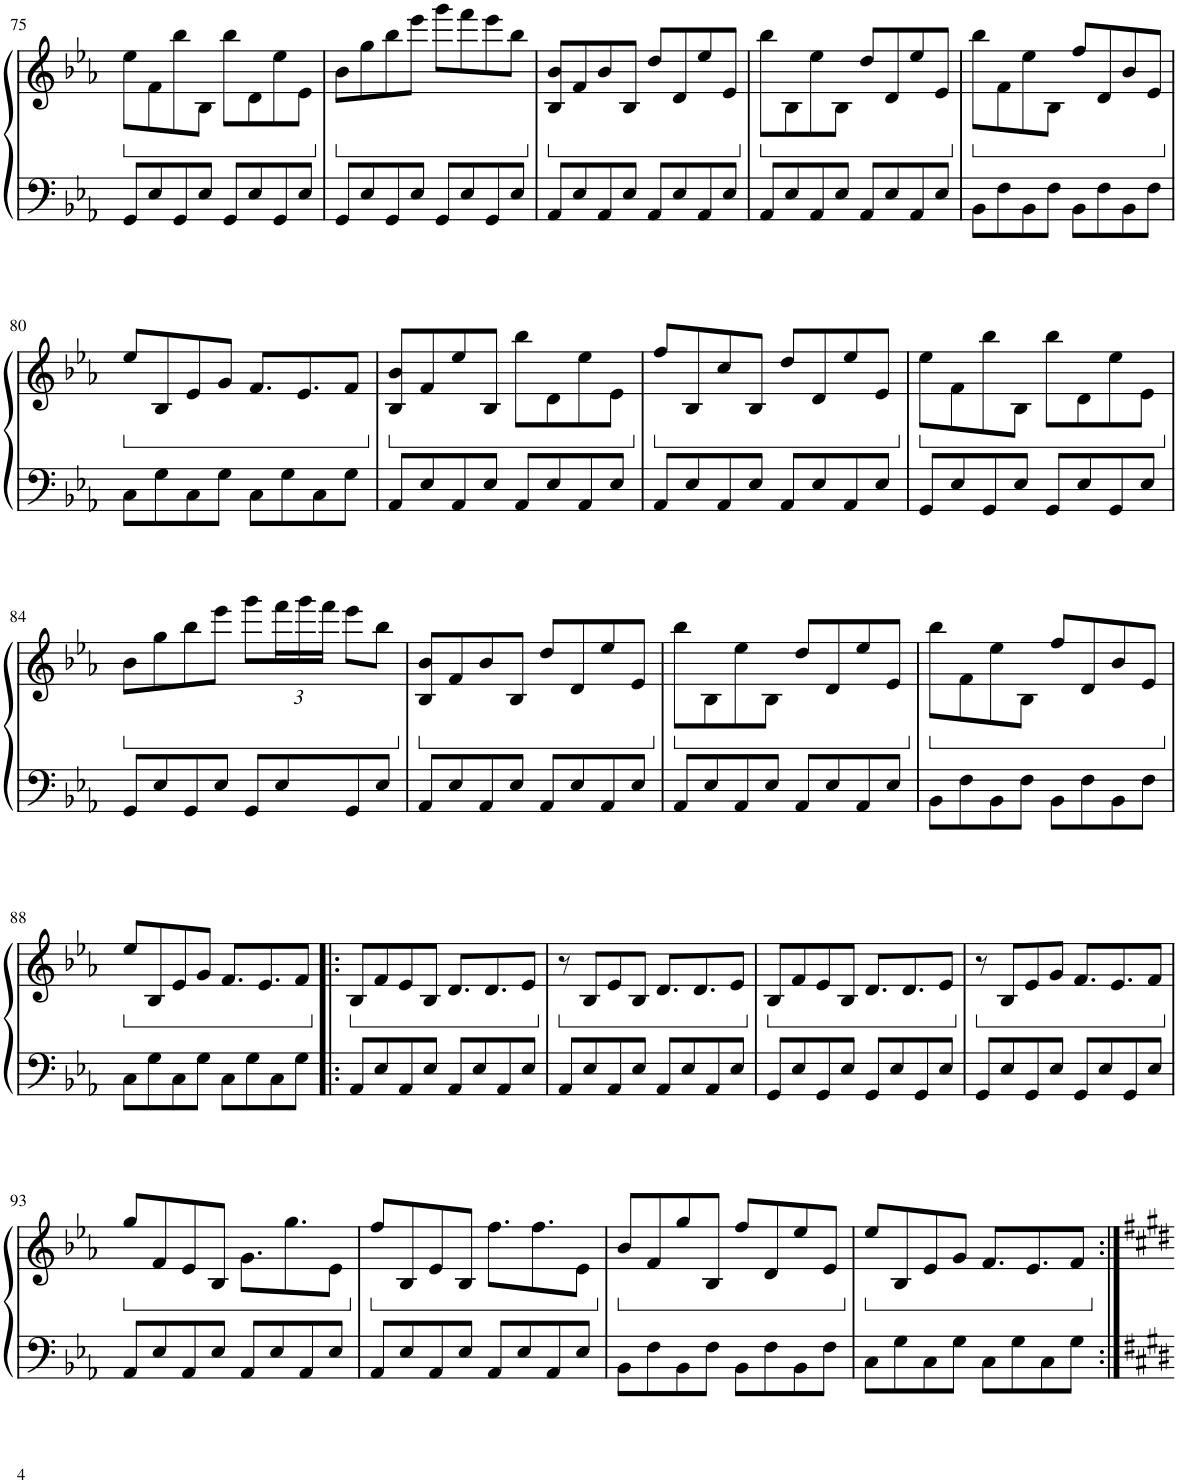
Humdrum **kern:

**kern	**kern
*part1	*part1
*staff2	*staff1
*I"Piano	*
*I'Pno.	*
!!LO:PB:g=z
*clefF4	*clefG2
*k[b-e-a-]	*k[b-e-a-]
*M4/4	*M4/4
*	*ped
=75	=75
8GG/L	8ee-\L
8E-/	8f\
8GG/	8bb-\
8E-/J	8B-\J
8GG/L	8bb-\L
8E-/	8d\
8GG/	8ee-\
8E-/J	8e-\J
=76	=76
*	*Xped
*	*ped
8GG/L	8b-\L
8E-/	8gg\
8GG/	8bb-\
8E-/J	8eee-\J
8GG/L	8ggg\L
8E-/	8fff\
8GG/	8eee-\
8E-/J	8bb-\J
=77	=77
*	*Xped
*	*ped
8AA-/L	8B-/ 8b-/L
8E-/	8f/
8AA-/	8b-/
8E-/J	8B-/J
8AA-/L	8dd/L
8E-/	8d/
8AA-/	8ee-/
8E-/J	8e-/J
=78	=78
*	*Xped
*	*ped
8AA-/L	8bb-\L
8E-/	8B-\
8AA-/	8ee-\
8E-/J	8B-\J
8AA-/L	8dd/L
8E-/	8d/
8AA-/	8ee-/
8E-/J	8e-/J
=79	=79
*	*Xped
*	*ped
8BB-\L	8bb-\L
8F\	8f\
8BB-\	8ee-\
8F\J	8B-\J
8BB-\L	8ff/L
8F\	8d/
8BB-\	8b-/
8F\J	8e-/J
!!LO:LB:g=z
=80	=80
*	*Xped
*	*ped
8C\L	8ee-/L
8G\	8B-/
8C\	8e-/
8G\J	8g/J
8C\L	8.f/L
8G\	.
.	8.e-/
8C\	.
8G\J	8f/J
=81	=81
*	*Xped
*	*ped
8AA-/L	8B-/ 8b-/L
8E-/	8f/
8AA-/	8ee-/
8E-/J	8B-/J
8AA-/L	8bb-\L
8E-/	8d\
8AA-/	8ee-\
8E-/J	8e-\J
=82	=82
*	*Xped
*	*ped
8AA-/L	8ff/L
8E-/	8B-/
8AA-/	8cc/
8E-/J	8B-/J
8AA-/L	8dd/L
8E-/	8d/
8AA-/	8ee-/
8E-/J	8e-/J
=83	=83
*	*Xped
*	*ped
8GG/L	8ee-\L
8E-/	8f\
8GG/	8bb-\
8E-/J	8B-\J
8GG/L	8bb-\L
8E-/	8d\
8GG/	8ee-\
8E-/J	8e-\J
!!LO:LB:g=z
=84	=84
*	*Xped
*	*ped
8GG/L	8b-\L
8E-/	8gg\
8GG/	8bb-\
8E-/J	8eee-\J
8GG/L	8ggg\L
*	*Xbrackettup
8E-/	24fff\L
.	24ggg\
.	24fff\JJ
8GG/	8eee-\L
8E-/J	8bb-\J
=85	=85
*	*Xped
*	*ped
8AA-/L	8B-/ 8b-/L
8E-/	8f/
8AA-/	8b-/
8E-/J	8B-/J
8AA-/L	8dd/L
8E-/	8d/
8AA-/	8ee-/
8E-/J	8e-/J
=86	=86
*	*Xped
*	*ped
8AA-/L	8bb-\L
8E-/	8B-\
8AA-/	8ee-\
8E-/J	8B-\J
8AA-/L	8dd/L
8E-/	8d/
8AA-/	8ee-/
8E-/J	8e-/J
=87	=87
*	*Xped
*	*ped
8BB-\L	8bb-\L
8F\	8f\
8BB-\	8ee-\
8F\J	8B-\J
8BB-\L	8ff/L
8F\	8d/
8BB-\	8b-/
8F\J	8e-/J
!!LO:LB:g=z
=88	=88
*	*Xped
*	*ped
8C\L	8ee-/L
8G\	8B-/
8C\	8e-/
8G\J	8g/J
8C\L	8.f/L
8G\	.
.	8.e-/
8C\	.
8G\J	8f/J
=89!|:	=89!|:
*	*Xped
*	*ped
8AA-/L	8B-/L
8E-/	8f/
8AA-/	8e-/
8E-/J	8B-/J
8AA-/L	8.d/L
8E-/	.
.	8.d/
8AA-/	.
8E-/J	8e-/J
=90	=90
*	*Xped
*	*ped
8AA-/L	8r
8E-/	8B-/L
8AA-/	8e-/
8E-/J	8B-/J
8AA-/L	8.d/L
8E-/	.
.	8.d/
8AA-/	.
8E-/J	8e-/J
=91	=91
*	*Xped
*	*ped
8GG/L	8B-/L
8E-/	8f/
8GG/	8e-/
8E-/J	8B-/J
8GG/L	8.d/L
8E-/	.
.	8.d/
8GG/	.
8E-/J	8e-/J
=92	=92
*	*Xped
*	*ped
8GG/L	8r
8E-/	8B-/L
8GG/	8e-/
8E-/J	8g/J
8GG/L	8.f/L
8E-/	.
.	8.e-/
8GG/	.
8E-/J	8f/J
!!LO:LB:g=z
=93	=93
*	*Xped
*	*ped
8AA-/L	8gg/L
8E-/	8f/
8AA-/	8e-/
8E-/J	8B-/J
8AA-/L	8.g\L
8E-/	.
.	8.gg\
8AA-/	.
8E-/J	8e-\J
=94	=94
*	*Xped
*	*ped
8AA-/L	8ff/L
8E-/	8B-/
8AA-/	8e-/
8E-/J	8B-/J
8AA-/L	8.ff\L
8E-/	.
.	8.ff\
8AA-/	.
8E-/J	8e-\J
=95	=95
*	*Xped
*	*ped
8BB-\L	8b-/L
8F\	8f/
8BB-\	8gg/
8F\J	8B-/J
8BB-\L	8ff/L
8F\	8d/
8BB-\	8ee-/
8F\J	8e-/J
=96	=96
*	*Xped
*	*ped
8C\L	8ee-/L
8G\	8B-/
8C\	8e-/
8G\J	8g/J
8C\L	8.f/L
8G\	.
.	8.e-/
8C\	.
8G\J	8f/J
*	*Xped
=:|!	=:|!
*-	*-
